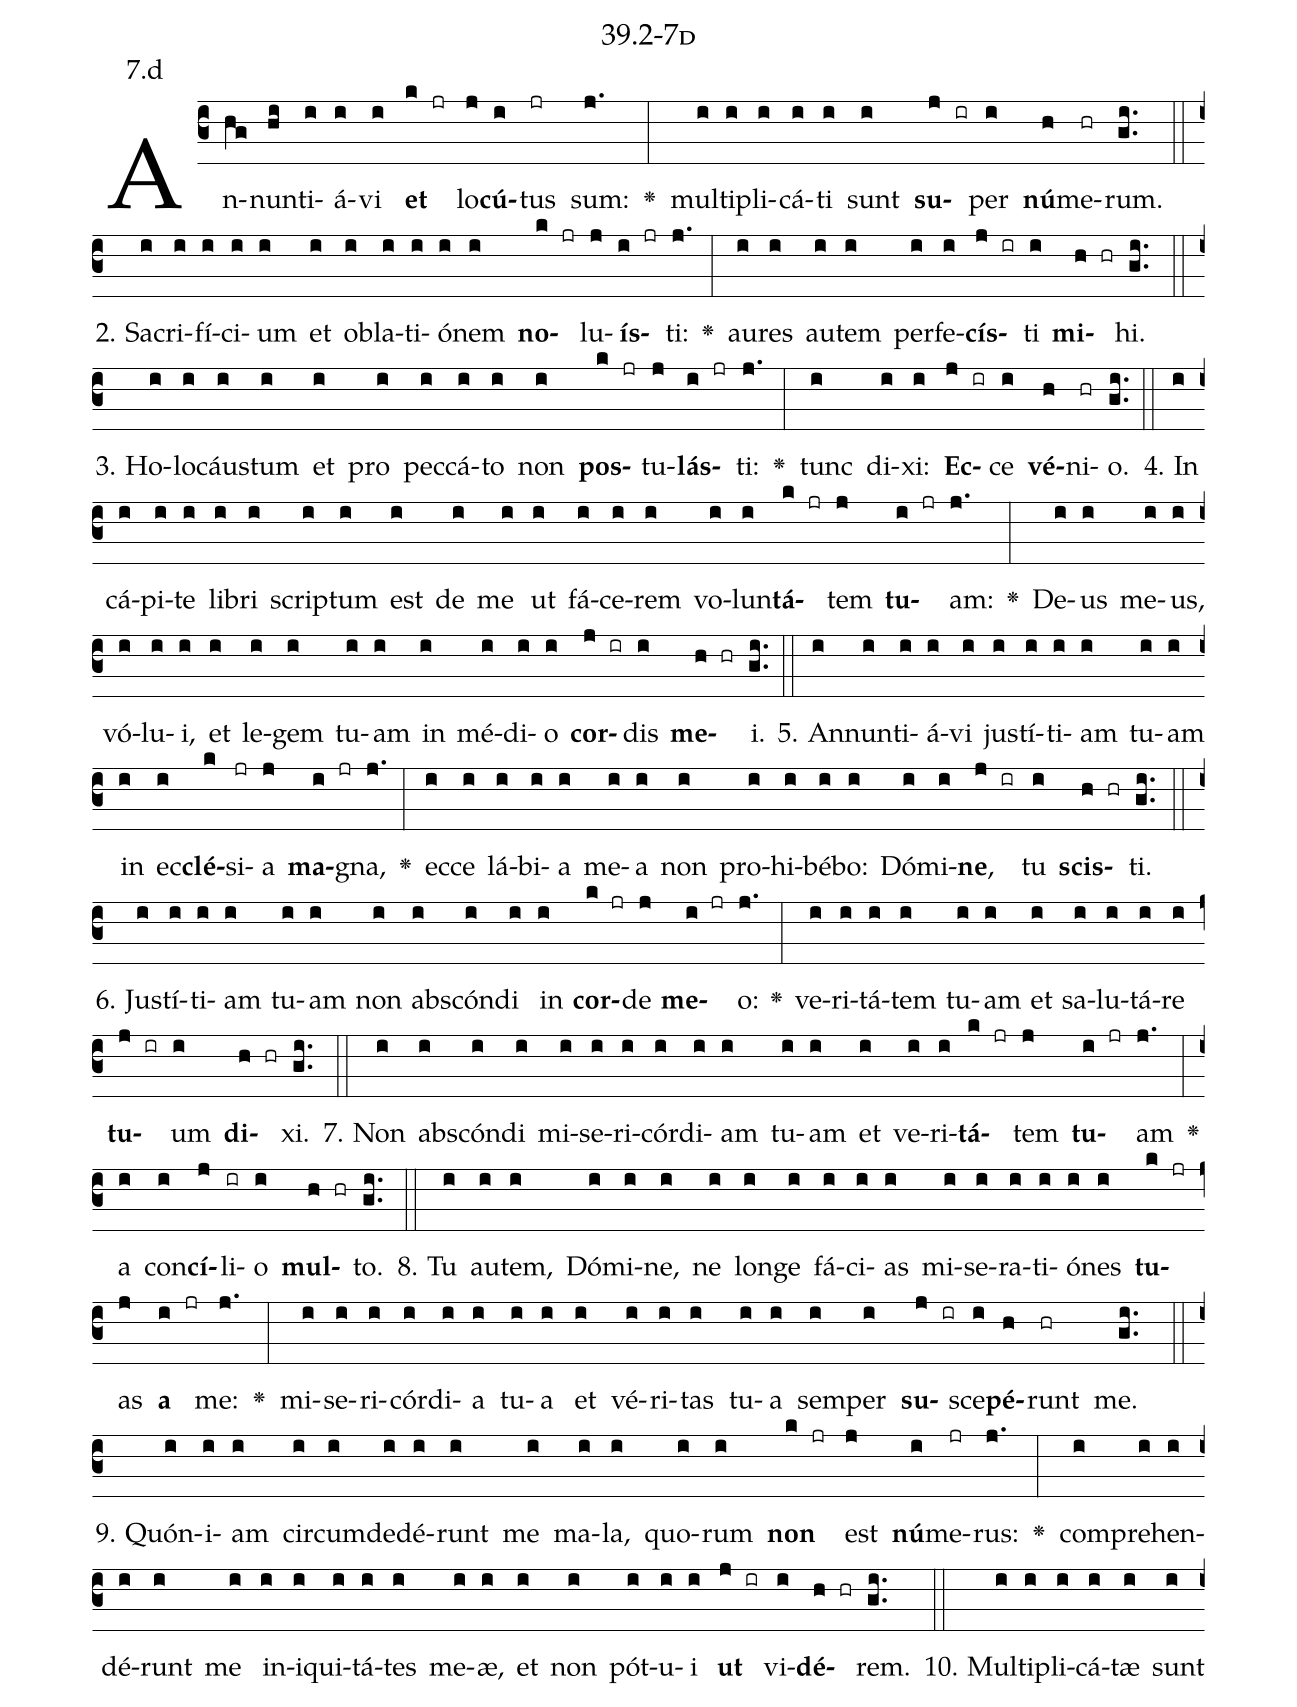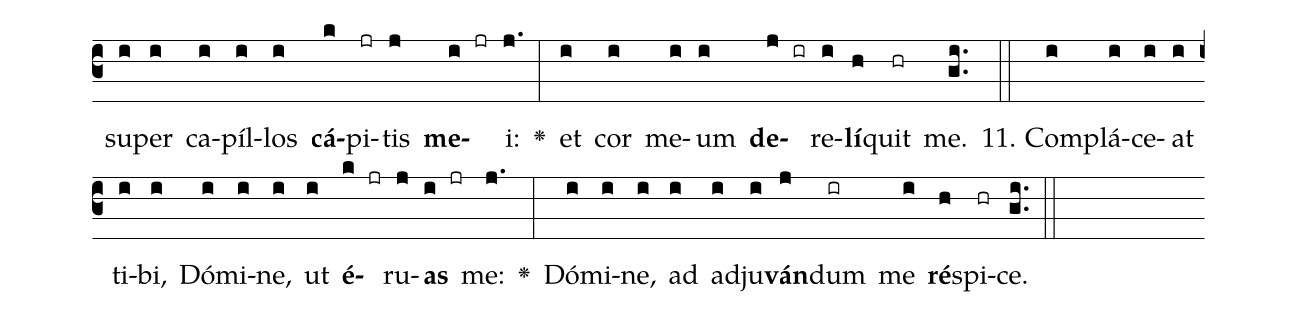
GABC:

name: 39.2-7d;
annotation: 7.d;
%%
(c3)An(hg)nun(hi)ti(i)á(i)vi(i) <b>et</b>(k jr) lo(j)<b>cú</b>(i)tus(jr) sum:(j.) <v>\greheightstar</v>(:) mul(i)ti(i)pli(i)cá(i)ti(i) sunt(i) <b>su</b>(j ir)per(i) <b>nú</b>(h)me(hr)rum.(gi..) (::)
2. Sa(i)cri(i)fí(i)ci(i)um(i) et(i) ob(i)la(i)ti(i)ó(i)nem(i) <b>no</b>(k jr)lu(j)<b>ís</b>(i jr)ti:(j.) <v>\greheightstar</v>(:) au(i)res(i) au(i)tem(i) per(i)fe(i)<b>cís</b>(j ir)ti(i) <b>mi</b>(h hr)hi.(gi..) (::)
3. Ho(i)lo(i)cáus(i)tum(i) et(i) pro(i) pec(i)cá(i)to(i) non(i) <b>pos</b>(k jr)tu(j)<b>lás</b>(i jr)ti:(j.) <v>\greheightstar</v>(:) tunc(i) di(i)xi:(i) <b>Ec</b>(j ir)ce(i) <b>vé</b>(h)ni(hr)o.(gi..) (::)
4. In(i) cá(i)pi(i)te(i) li(i)bri(i) scrip(i)tum(i) est(i) de(i) me(i) ut(i) fá(i)ce(i)rem(i) vo(i)lun(i)<b>tá</b>(k jr)tem(j) <b>tu</b>(i jr)am:(j.) <v>\greheightstar</v>(:) De(i)us(i) me(i)us,(i) vó(i)lu(i)i,(i) et(i) le(i)gem(i) tu(i)am(i) in(i) mé(i)di(i)o(i) <b>cor</b>(j ir)dis(i) <b>me</b>(h hr)i.(gi..) (::)
5. An(i)nun(i)ti(i)á(i)vi(i) jus(i)tí(i)ti(i)am(i) tu(i)am(i) in(i) ec(i)<b>clé</b>(k)si(jr)a(j) <b>ma</b>(i jr)gna,(j.) <v>\greheightstar</v>(:) ec(i)ce(i) lá(i)bi(i)a(i) me(i)a(i) non(i) pro(i)hi(i)bé(i)bo:(i) Dó(i)mi(i)<b>ne</b>,(j ir) tu(i) <b>scis</b>(h hr)ti.(gi..) (::)
6. Jus(i)tí(i)ti(i)am(i) tu(i)am(i) non(i) abs(i)cón(i)di(i) in(i) <b>cor</b>(k jr)de(j) <b>me</b>(i jr)o:(j.) <v>\greheightstar</v>(:) ve(i)ri(i)tá(i)tem(i) tu(i)am(i) et(i) sa(i)lu(i)tá(i)re(i) <b>tu</b>(j ir)um(i) <b>di</b>(h hr)xi.(gi..) (::)
7. Non(i) abs(i)cón(i)di(i) mi(i)se(i)ri(i)cór(i)di(i)am(i) tu(i)am(i) et(i) ve(i)ri(i)<b>tá</b>(k jr)tem(j) <b>tu</b>(i jr)am(j.) <v>\greheightstar</v>(:) a(i) con(i)<b>cí</b>(j)li(ir)o(i) <b>mul</b>(h hr)to.(gi..) (::)
8. Tu(i) au(i)tem,(i) Dó(i)mi(i)ne,(i) ne(i) lon(i)ge(i) fá(i)ci(i)as(i) mi(i)se(i)ra(i)ti(i)ó(i)nes(i) <b>tu</b>(k jr)as(j) <b>a</b>(i jr) me:(j.) <v>\greheightstar</v>(:) mi(i)se(i)ri(i)cór(i)di(i)a(i) tu(i)a(i) et(i) vé(i)ri(i)tas(i) tu(i)a(i) sem(i)per(i) <b>su</b>(j ir)sce(i)<b>pé</b>(h)runt(hr) me.(gi..) (::)
9. Quón(i)i(i)am(i) cir(i)cum(i)de(i)dé(i)runt(i) me(i) ma(i)la,(i) quo(i)rum(i) <b>non</b>(k jr) est(j) <b>nú</b>(i)me(jr)rus:(j.) <v>\greheightstar</v>(:) com(i)pre(i)hen(i)dé(i)runt(i) me(i) in(i)i(i)qui(i)tá(i)tes(i) me(i)æ,(i) et(i) non(i) pót(i)u(i)i(i) <b>ut</b>(j ir) vi(i)<b>dé</b>(h hr)rem.(gi..) (::)
10. Mul(i)ti(i)pli(i)cá(i)tæ(i) sunt(i) su(i)per(i) ca(i)píl(i)los(i) <b>cá</b>(k)pi(jr)tis(j) <b>me</b>(i jr)i:(j.) <v>\greheightstar</v>(:) et(i) cor(i) me(i)um(i) <b>de</b>(j ir)re(i)<b>lí</b>(h)quit(hr) me.(gi..) (::)
11. Com(i)plá(i)ce(i)at(i) ti(i)bi,(i) Dó(i)mi(i)ne,(i) ut(i) <b>é</b>(k jr)ru(j)<b>as</b>(i jr) me:(j.) <v>\greheightstar</v>(:) Dó(i)mi(i)ne,(i) ad(i) ad(i)ju(i)<b>ván</b>(j)dum(ir) me(i) <b>ré</b>(h)spi(hr)ce.(gi..) (::)
